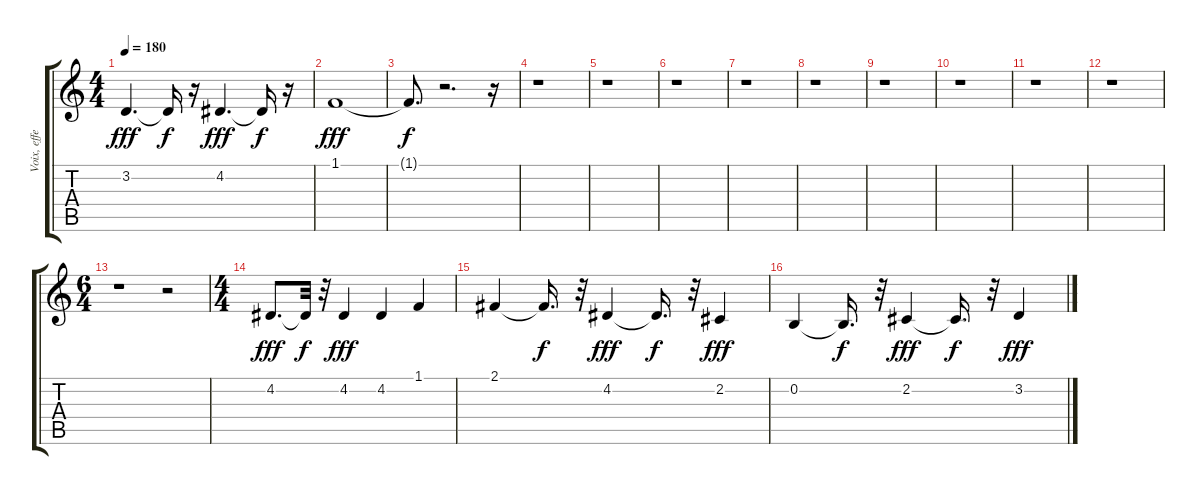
\track ("Voix, effets" "Voix, effe") {instrument seashore}
\staff {score tabs}
\tuning (E4 B3 G3 D3 A2 E2) {hide}
\ts (4 4)
\tempo 180
\clef g2
\ks c
3.2.4{d dy fff} 3.2{t}.16{dy f} r.16 4.2.4{d dy fff} 4.2{t}.16{dy f} r.16 |
1.1.1{dy fff} |
1.1{t}.8{d dy f} r.2{d} r.16 |
r.1 |
r.1 |
r.1 |
r.1 |
r.1 |
r.1 |
r.1 |
r.1 |
r.1 |
\ts (6 4)
r.1 r.2 |
\ts (4 4)
4.2.8{d dy fff volume 15} 4.2{t}.32{dy f} r.32 4.2.4{dy fff} 4.2.4 1.1.4 |
2.1.4 2.1{t}.16{d dy f} r.32 4.2.4{dy fff} 4.2{t}.16{d dy f} r.32 2.2.4{dy fff} |
0.2.4 0.2{t}.16{d dy f} r.32 2.2.4{dy fff} 2.2{t}.16{d dy f} r.32 3.2.4{dy fff}
